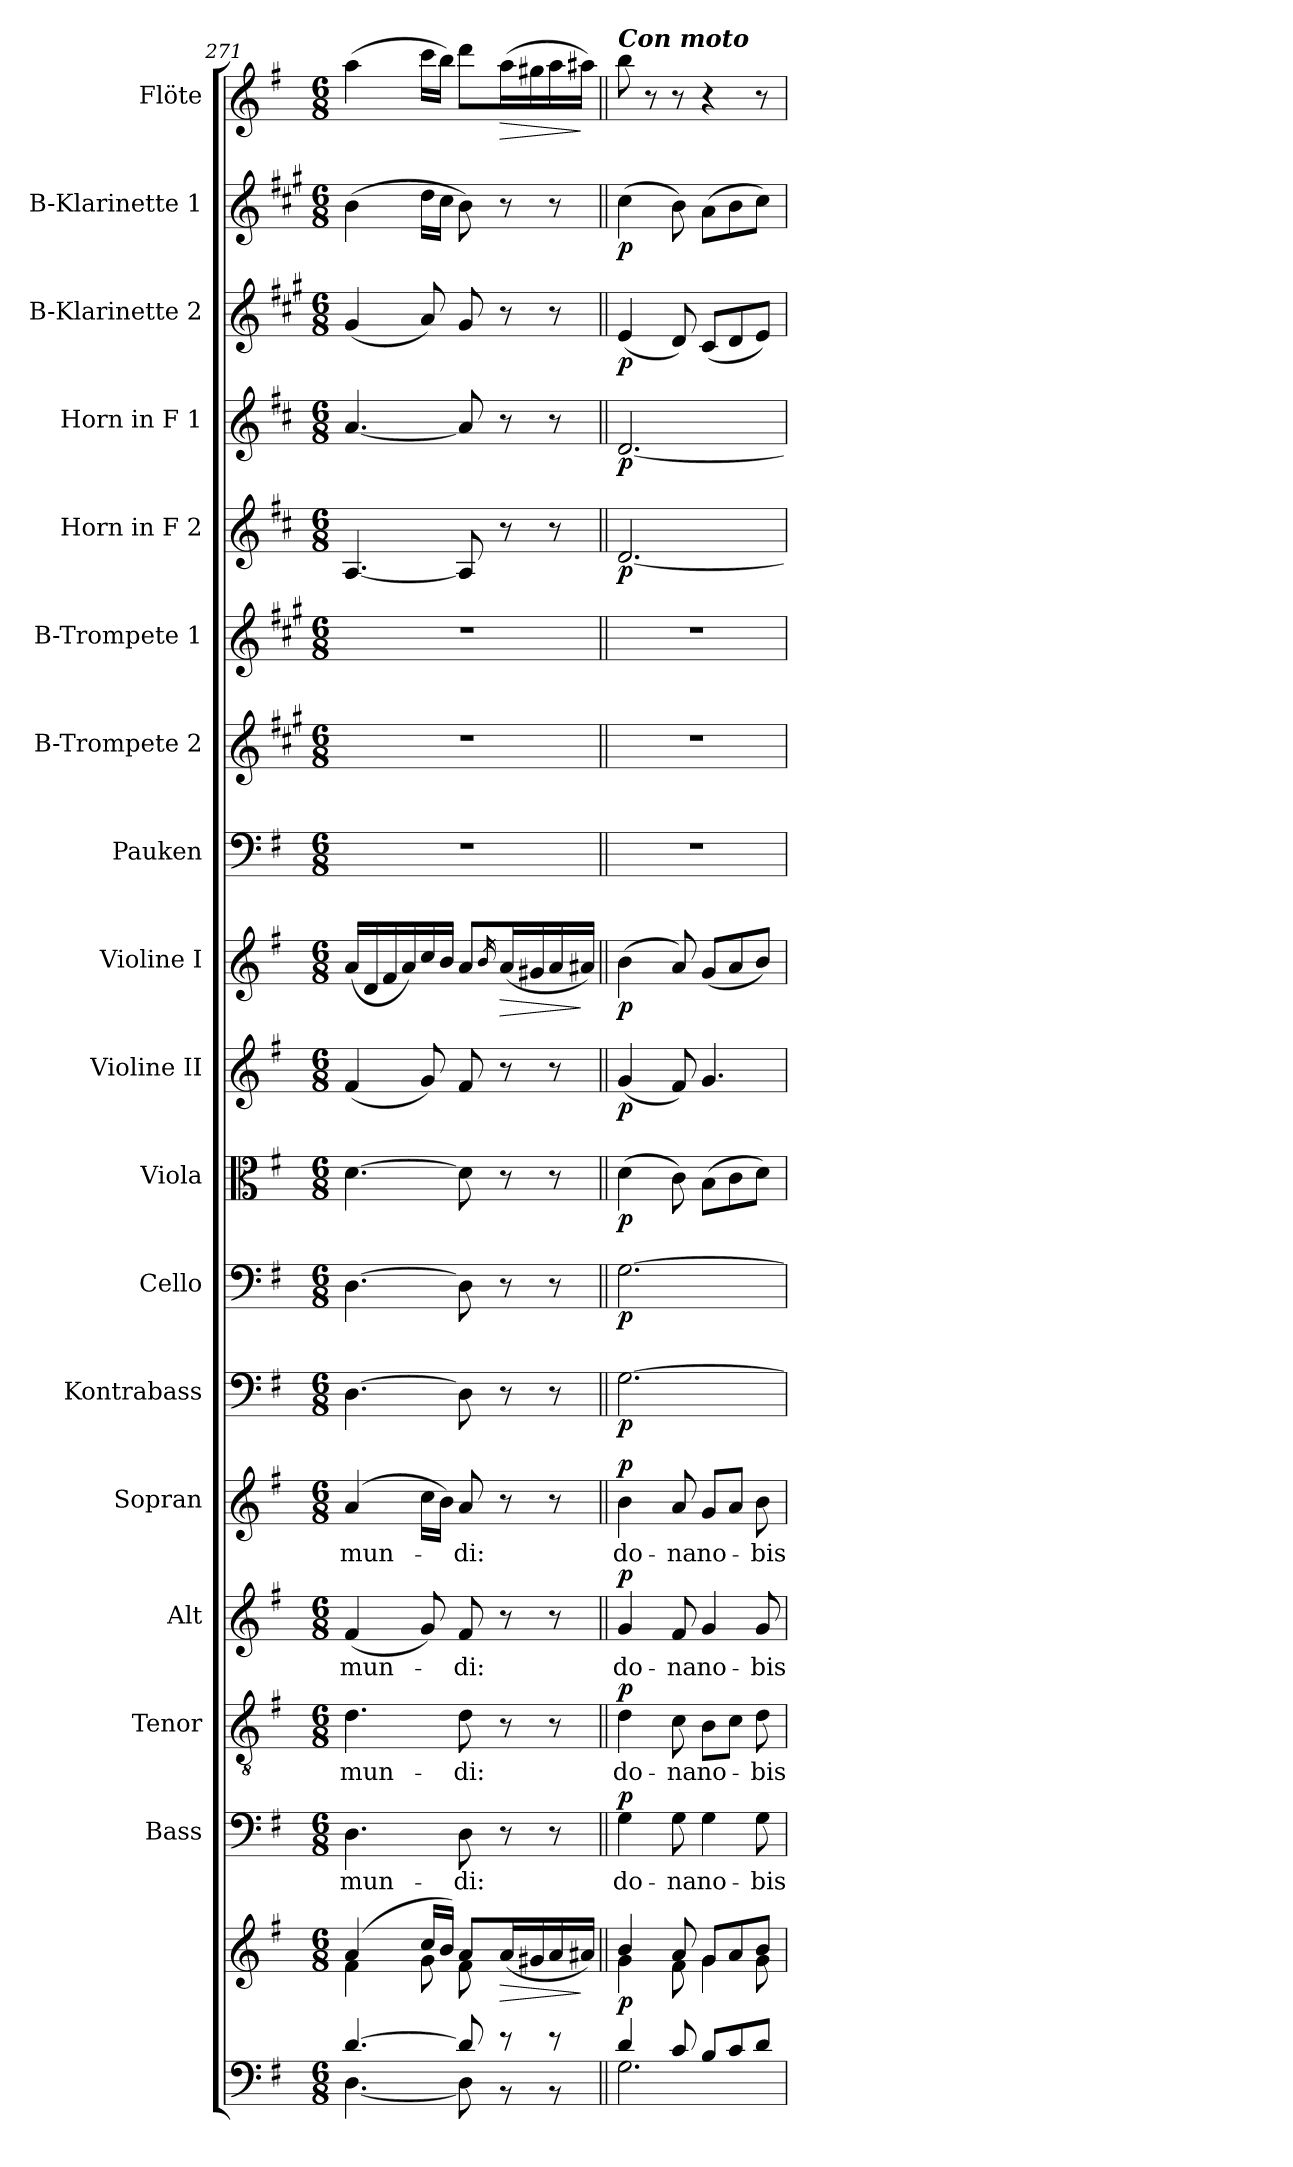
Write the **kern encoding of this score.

**kern	**kern	**dynam	**kern	**text	**dynam	**kern	**text	**dynam	**kern	**text	**dynam	**kern	**text	**dynam	**kern	**dynam	**kern	**dynam	**kern	**dynam	**kern	**dynam	**kern	**dynam	**kern	**kern	**kern	**kern	**dynam	**kern	**dynam	**kern	**dynam	**kern	**dynam	**kern	**dynam
*part18	*part18	*part18	*part17	*part17	*part17	*part16	*part16	*part16	*part15	*part15	*part15	*part14	*part14	*part14	*part13	*part13	*part12	*part12	*part11	*part11	*part10	*part10	*part9	*part9	*part8	*part7	*part6	*part5	*part5	*part4	*part4	*part3	*part3	*part2	*part2	*part1	*part1
*staff19	*staff18	*staff18/19	*staff17	*staff17	*staff17	*staff16	*staff16	*staff16	*staff15	*staff15	*staff15	*staff14	*staff14	*staff14	*staff13	*staff13	*staff12	*staff12	*staff11	*staff11	*staff10	*staff10	*staff9	*staff9	*staff8	*staff7	*staff6	*staff5	*staff5	*staff4	*staff4	*staff3	*staff3	*staff2	*staff2	*staff1	*staff1
*	*	*	*I"Bass	*	*	*I"Tenor	*	*	*I"Alt	*	*	*I"Sopran	*	*	*I"Kontrabass	*	*I"Cello	*	*I"Viola	*	*I"Violine II	*	*I"Violine I	*	*I"Pauken	*I"B-Trompete 2	*I"B-Trompete 1	*I"Horn in F 2	*	*I"Horn in F 1	*	*I"B-Klarinette 2	*	*I"B-Klarinette 1	*	*I"Flöte	*
*	*	*	*I'B.	*	*	*I'T.	*	*	*I'A.	*	*	*I'S.	*	*	*I'Kb.	*	*	*	*I'Vla.	*	*I'Vl. II	*	*I'Vl. I	*	*I'Pk.	*I'Trp. 2	*I'Trp. 1	*	*	*	*	*I'Kl. 2	*	*I'Kl. 1	*	*I'Fl.	*
*clefF4	*clefG2	*	*clefF4	*	*	*clefGv2	*	*	*clefG2	*	*	*clefG2	*	*	*clefF4	*	*clefF4	*	*clefC3	*	*clefG2	*	*clefG2	*	*clefF4	*clefG2	*clefG2	*clefG2	*	*clefG2	*	*clefG2	*	*clefG2	*	*clefG2	*
*	*	*	*	*	*	*	*	*	*	*	*	*	*	*	*ITrd7c12	*	*	*	*	*	*	*	*	*	*	*ITrd1c2	*ITrd1c2	*ITrd4c7	*	*ITrd4c7	*	*ITrd1c2	*	*ITrd1c2	*	*	*
*k[f#]	*k[f#]	*	*k[f#]	*	*	*k[f#]	*	*	*k[f#]	*	*	*k[f#]	*	*	*k[f#]	*	*k[f#]	*	*k[f#]	*	*k[f#]	*	*k[f#]	*	*k[f#]	*k[f#]	*k[f#]	*k[f#]	*	*k[f#]	*	*k[f#]	*	*k[f#]	*	*k[f#]	*
*G:	*G:	*	*G:	*	*	*G:	*	*	*G:	*	*	*G:	*	*	*G:	*	*G:	*	*G:	*	*G:	*	*G:	*	*G:	*G:	*G:	*G:	*	*G:	*	*G:	*	*G:	*	*G:	*
*M6/8	*M6/8	*	*M6/8	*	*	*M6/8	*	*	*M6/8	*	*	*M6/8	*	*	*M6/8	*	*M6/8	*	*M6/8	*	*M6/8	*	*M6/8	*	*M6/8	*M6/8	*M6/8	*M6/8	*	*M6/8	*	*M6/8	*	*M6/8	*	*M6/8	*
=271	=271	=271	=271	=271	=271	=271	=271	=271	=271	=271	=271	=271	=271	=271	=271	=271	=271	=271	=271	=271	=271	=271	=271	=271	=271	=271	=271	=271	=271	=271	=271	=271	=271	=271	=271	=271	=271
*^	*^	*	*	*	*	*	*	*	*	*	*	*	*	*	*	*	*	*	*	*	*	*	*	*	*	*	*	*	*	*	*	*	*	*	*	*	*
!	!	!	!	!	!	!LO:LY:b	!	!	!LO:LY:b	!	!	!LO:LY:b	!	!	!LO:LY:b	!	!	!	!	!	!	!	!	!	!	!	!	!	!	!	!	!	!	!	!	!	!	!	!
[>4.d/	[<4.D\	(4a/	4f#\	.	4.D\	mun-	.	4.d\	mun-	.	(<4f#/	mun-	.	(4a/	mun-	.	[4.DD\	.	[4.D\	.	[4.d\	.	(<4f#/	.	(<16a/LL	.	2.r	2.r	2.r	[4.D/	.	[4.d/	.	(<4f#/	.	(>4a\	.	(>4aa\	.
.	.	.	.	.	.	.	.	.	.	.	.	.	.	.	.	.	.	.	.	.	.	.	.	.	16d/	.	.	.	.	.	.	.	.	.	.	.	.	.	.
.	.	.	.	.	.	.	.	.	.	.	.	.	.	.	.	.	.	.	.	.	.	.	.	.	16f#/	.	.	.	.	.	.	.	.	.	.	.	.	.	.
.	.	.	.	.	.	.	.	.	.	.	.	.	.	.	.	.	.	.	.	.	.	.	.	.	16a/)	.	.	.	.	.	.	.	.	.	.	.	.	.	.
.	.	16cc/LL	8g\	.	.	.	.	.	.	.	8g/)	.	.	16cc\LL	.	.	.	.	.	.	.	.	8g/)	.	16cc/	.	.	.	.	.	.	.	.	8g/)	.	16cc\LL	.	16ccc\LL	.
.	.	16b/JJ)	.	.	.	.	.	.	.	.	.	.	.	16b\JJ)	.	.	.	.	.	.	.	.	.	.	16b/JJ	.	.	.	.	.	.	.	.	.	.	16b\JJ	.	16bb\JJ)	.
!	!	!	!	!	!	!LO:LY:b	!	!	!LO:LY:b	!	!	!LO:LY:b	!	!	!LO:LY:b	!	!	!	!	!	!	!	!	!	!	!	!	!	!	!	!	!	!	!	!	!	!	!	!
8d/]	8D\]	8a/L	8f#\	.	8D\	-di:	.	8d\	-di:	.	8f#/	-di:	.	8a/	-di:	.	8DD\]	.	8D\]	.	8d\]	.	8f#/	.	8a/L	.	.	.	.	8D/]	.	8d/]	.	8f#/	.	8a\)	.	8ddd\L	.
.	.	.	.	.	.	.	.	.	.	.	.	.	.	.	.	.	.	.	.	.	.	.	.	.	16qb/	.	.	.	.	.	.	.	.	.	.	.	.	.	.
!	!	!	!	!LO:HP:b	!	!	!	!	!	!	!	!	!	!	!	!	!	!	!	!	!	!	!	!	!	!LO:HP:b	!	!	!	!	!	!	!	!	!	!	!	!	!LO:HP:b
8r	8r	(<16a/L	4ryy	>	8r	.	.	8r	.	.	8r	.	.	8r	.	.	8r	.	8r	.	8r	.	8r	.	(<16a/L	>	.	.	.	8r	.	8r	.	8r	.	8r	.	(>16aa\L	>
.	.	16g#X/	.	.	.	.	.	.	.	.	.	.	.	.	.	.	.	.	.	.	.	.	.	.	16g#X/	.	.	.	.	.	.	.	.	.	.	.	.	16gg#X\	.
8r	8r	16a/	.	.	8r	.	.	8r	.	.	8r	.	.	8r	.	.	8r	.	8r	.	8r	.	8r	.	16a/	.	.	.	.	8r	.	8r	.	8r	.	8r	.	16aa\	.
.	.	16a#X/JJ)	.	]	.	.	.	.	.	.	.	.	.	.	.	.	.	.	.	.	.	.	.	.	16a#X/JJ)	]	.	.	.	.	.	.	.	.	.	.	.	16aa#X\JJ)	]
!!LO:PB:g=z
=272||	=272||	=272||	=272||	=272||	=272||	=272||	=272||	=272||	=272||	=272||	=272||	=272||	=272||	=272||	=272||	=272||	=272||	=272||	=272||	=272||	=272||	=272||	=272||	=272||	=272||	=272||	=272||	=272||	=272||	=272||	=272||	=272||	=272||	=272||	=272||	=272||	=272||	=272||	=272||
!	!	!	!	!	!	!	!	!	!	!	!	!	!	!	!	!	!	!	!	!	!	!	!	!	!	!	!	!	!	!	!	!	!	!	!	!	!	!LO:TX:a:Bi:t=Con moto	!
!	!	!	!	!LO:DY:b	!	!LO:LY:b	!LO:DY:a	!	!LO:LY:b	!LO:DY:a	!	!LO:LY:b	!LO:DY:a	!	!LO:LY:b	!LO:DY:a	!	!LO:DY:b	!	!LO:DY:b	!	!LO:DY:b	!	!LO:DY:b	!	!LO:DY:b	!	!	!	!	!LO:DY:b	!	!LO:DY:b	!	!LO:DY:b	!	!LO:DY:b	!	!
4d/	2.G\	4b/	4g\	p	4G\	do-	p	4d\	do-	p	4g/	do-	p	4b\	do-	p	[2.GG\	p	[2.G\	p	(>4d\	p	(<4g/	p	(>4b\	p	2.r	2.r	2.r	[2.G/	p	[2.G/	p	(<4d/	p	(>4b\	p	8bb\	.
.	.	.	.	.	.	.	.	.	.	.	.	.	.	.	.	.	.	.	.	.	.	.	.	.	.	.	.	.	.	.	.	.	.	.	.	.	.	8r	.
!	!	!	!	!	!	!LO:LY:b	!	!	!LO:LY:b	!	!	!LO:LY:b	!	!	!LO:LY:b	!	!	!	!	!	!	!	!	!	!	!	!	!	!	!	!	!	!	!	!	!	!	!	!
8c/	.	8a/	8f#\	.	8G\	-na	.	8c\	-na	.	8f#/	-na	.	8a/	-na	.	.	.	.	.	8c\)	.	8f#/)	.	8a/)	.	.	.	.	.	.	.	.	8c/)	.	8a\)	.	8r	.
!	!	!	!	!	!	!LO:LY:b	!	!	!LO:LY:b	!	!	!LO:LY:b	!	!	!LO:LY:b	!	!	!	!	!	!	!	!	!	!	!	!	!	!	!	!	!	!	!	!	!	!	!	!
8B/L	.	8g/L	4g\	.	4G\	no-	.	8B\L	no-	.	4g/	no-	.	8g/L	no-	.	.	.	.	.	(>8B\L	.	4.g/	.	(<8g/L	.	.	.	.	.	.	.	.	(<8B/L	.	(>8g\L	.	4r	.
8c/	.	8a/	.	.	.	.	.	8c\J	.	.	.	.	.	8a/J	.	.	.	.	.	.	8c\	.	.	.	8a/	.	.	.	.	.	.	.	.	8c/	.	8a\	.	.	.
!	!	!	!	!	!	!LO:LY:b	!	!	!LO:LY:b	!	!	!LO:LY:b	!	!	!LO:LY:b	!	!	!	!	!	!	!	!	!	!	!	!	!	!	!	!	!	!	!	!	!	!	!	!
8d/J	.	8b/J	8g\	.	8G\	-bis	.	8d\	-bis	.	8g/	-bis	.	8b\	-bis	.	.	.	.	.	8d\J)	.	.	.	8b/J)	.	.	.	.	.	.	.	.	8d/J)	.	8b\J)	.	8r	.
*v	*v	*	*	*	*	*	*	*	*	*	*	*	*	*	*	*	*	*	*	*	*	*	*	*	*	*	*	*	*	*	*	*	*	*	*	*	*	*	*
*	*v	*v	*	*	*	*	*	*	*	*	*	*	*	*	*	*	*	*	*	*	*	*	*	*	*	*	*	*	*	*	*	*	*	*	*	*	*	*
=	=	=	=	=	=	=	=	=	=	=	=	=	=	=	=	=	=	=	=	=	=	=	=	=	=	=	=	=	=	=	=	=	=	=	=	=	=
*-	*-	*-	*-	*-	*-	*-	*-	*-	*-	*-	*-	*-	*-	*-	*-	*-	*-	*-	*-	*-	*-	*-	*-	*-	*-	*-	*-	*-	*-	*-	*-	*-	*-	*-	*-	*-	*-
